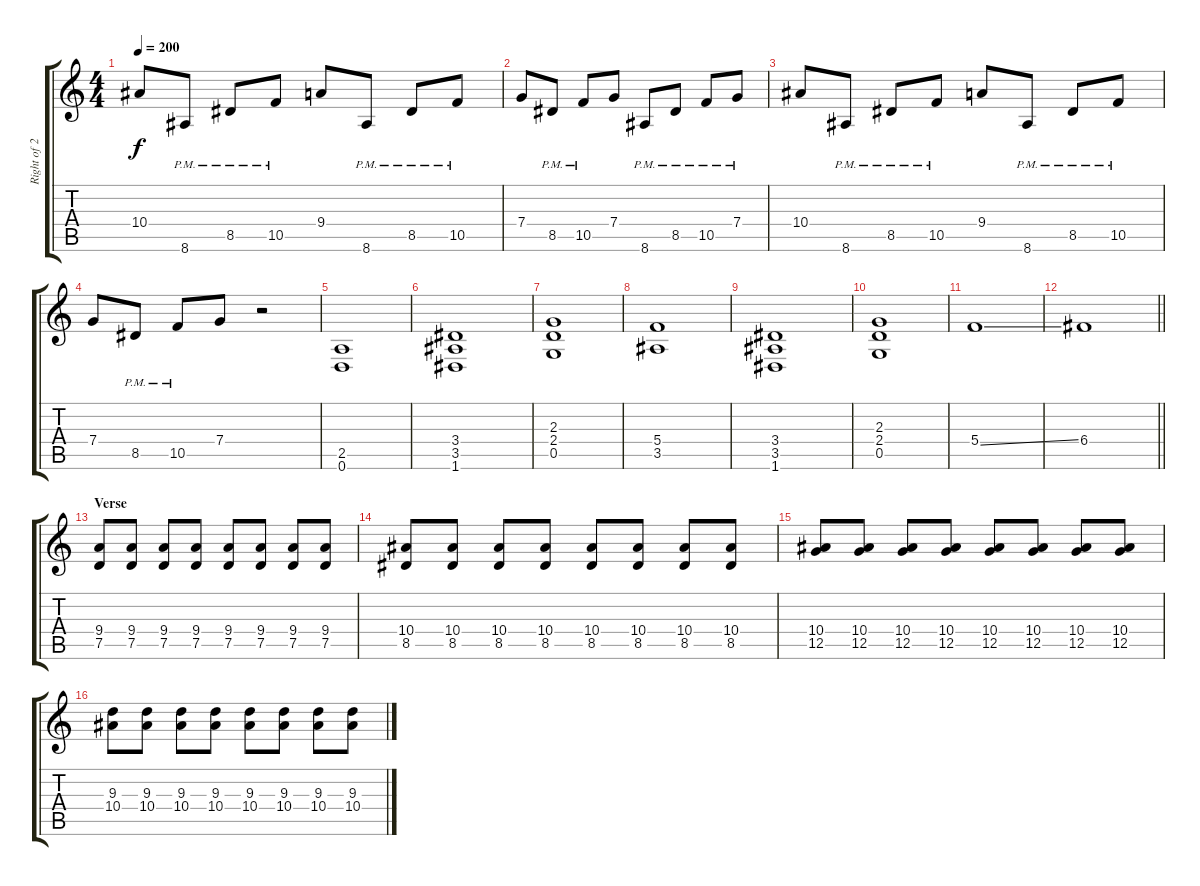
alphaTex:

\track ("Right of 2TW" "Right of 2") {mute instrument overdrivenguitar}
\staff {score tabs}
\tuning (D4 A3 F3 C3 G2 D2) {hide}
\ts (4 4)
\tempo 200
\clef g2
\ks c
10.4.8{dy f} 8.6{pm}.8 8.5{pm}.8 10.5{pm}.8 9.4.8 8.6{pm}.8 8.5{pm}.8 10.5{pm}.8 |
7.4.8 8.5{pm}.8 10.5{pm}.8 7.4.8 8.6{pm}.8 8.5{pm}.8 10.5{pm}.8 7.4{pm}.8 |
10.4.8 8.6{pm}.8 8.5{pm}.8 10.5{pm}.8 9.4.8 8.6{pm}.8 8.5{pm}.8 10.5{pm}.8 |
7.4.8 8.5{pm}.8 10.5{pm}.8 7.4.8 r.2 |
(2.5 0.6).1 |
(3.4 3.5 1.6).1 |
(2.3 2.4 0.5).1 |
(5.4 3.5).1 |
(3.4 3.5 1.6).1 |
(2.3 2.4 0.5).1 |
5.4{ss}.1 |
\barLineRight lightlight
6.4.1 |
\section ("" "Verse")
(9.4 7.5).8 (9.4 7.5).8 (9.4 7.5).8 (9.4 7.5).8 (9.4 7.5).8 (9.4 7.5).8 (9.4 7.5).8 (9.4 7.5).8 |
(10.4 8.5).8 (10.4 8.5).8 (10.4 8.5).8 (10.4 8.5).8 (10.4 8.5).8 (10.4 8.5).8 (10.4 8.5).8 (10.4 8.5).8 |
(10.4 12.5).8 (10.4 12.5).8 (10.4 12.5).8 (10.4 12.5).8 (10.4 12.5).8 (10.4 12.5).8 (10.4 12.5).8 (10.4 12.5).8 |
(9.3 10.4).8 (9.3 10.4).8 (9.3 10.4).8 (9.3 10.4).8 (9.3 10.4).8 (9.3 10.4).8 (9.3 10.4).8 (9.3 10.4).8
